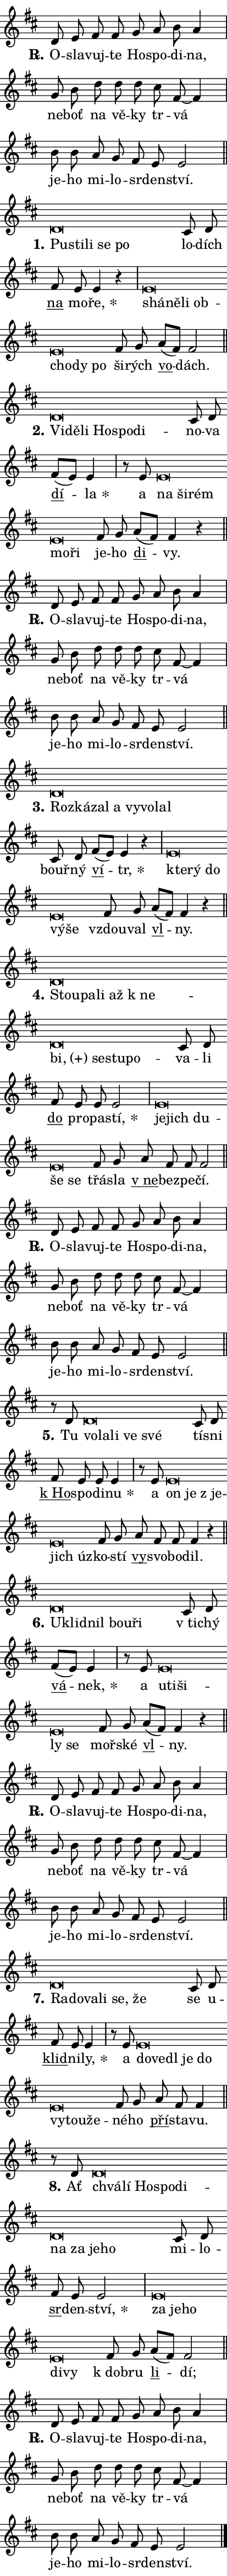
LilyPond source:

\version "2.22.1"
\header { tagline = "" }
\paper {
  indent = 0\cm
  top-margin = 0\cm
  right-margin = 0\cm
  bottom-margin = 0\cm
  left-margin = 0\cm
  paper-width = 7\cm
  page-breaking = #ly:one-page-breaking
  system-system-spacing.basic-distance = #11
  score-system-spacing.basic-distance = #11
  ragged-last = ##f
}


%% Author: Thomas Morley
%% https://lists.gnu.org/archive/html/lilypond-user/2020-05/msg00002.html
#(define (line-position grob)
"Returns position of @var[grob} in current system:
   @code{'start}, if at first time-step
   @code{'end}, if at last time-step
   @code{'middle} otherwise
"
  (let* ((col (ly:item-get-column grob))
         (ln (ly:grob-object col 'left-neighbor))
         (rn (ly:grob-object col 'right-neighbor))
         (col-to-check-left (if (ly:grob? ln) ln col))
         (col-to-check-right (if (ly:grob? rn) rn col))
         (break-dir-left
           (and
             (ly:grob-property col-to-check-left 'non-musical #f)
             (ly:item-break-dir col-to-check-left)))
         (break-dir-right
           (and
             (ly:grob-property col-to-check-right 'non-musical #f)
             (ly:item-break-dir col-to-check-right))))
        (cond ((eqv? 1 break-dir-left) 'start)
              ((eqv? -1 break-dir-right) 'end)
              (else 'middle))))

#(define (tranparent-at-line-position vctor)
  (lambda (grob)
  "Relying on @code{line-position} select the relevant enry from @var{vctor}.
Used to determine transparency,"
    (case (line-position grob)
      ((end) (not (vector-ref vctor 0)))
      ((middle) (not (vector-ref vctor 1)))
      ((start) (not (vector-ref vctor 2))))))

noteHeadBreakVisibility =
#(define-music-function (break-visibility)(vector?)
"Makes @code{NoteHead}s transparent relying on @var{break-visibility}"
#{
  \override NoteHead.transparent =
    #(tranparent-at-line-position break-visibility)
#})

#(define delete-ledgers-for-transparent-note-heads
  (lambda (grob)
    "Reads whether a @code{NoteHead} is transparent.
If so this @code{NoteHead} is removed from @code{'note-heads} from
@var{grob}, which is supposed to be @code{LedgerLineSpanner}.
As a result ledgers are not printed for this @code{NoteHead}"
    (let* ((nhds-array (ly:grob-object grob 'note-heads))
           (nhds-list
             (if (ly:grob-array? nhds-array)
                 (ly:grob-array->list nhds-array)
                 '()))
           ;; Relies on the transparent-property being done before
           ;; Staff.LedgerLineSpanner.after-line-breaking is executed.
           ;; This is fragile ...
           (to-keep
             (remove
               (lambda (nhd)
                 (ly:grob-property nhd 'transparent #f))
               nhds-list)))
      ;; TODO find a better method to iterate over grob-arrays, similiar
      ;; to filter/remove etc for lists
      ;; For now rebuilt from scratch
      (set! (ly:grob-object grob 'note-heads)  '())
      (for-each
        (lambda (nhd)
          (ly:pointer-group-interface::add-grob grob 'note-heads nhd))
        to-keep))))

hideNotes = {
  \noteHeadBreakVisibility #begin-of-line-visible
}
unHideNotes = {
  \noteHeadBreakVisibility #all-visible
}

% work-around for resetting accidentals
% https://lilypond.org/doc/v2.23/Documentation/notation/displaying-rhythms#unmetered-music
cadenzaMeasure = {
  \cadenzaOff
  \partial 1024 s1024
  \cadenzaOn
}

#(define-markup-command (accent layout props text) (markup?)
  "Underline accented syllable"
  (interpret-markup layout props
    #{\markup \override #'(offset . 4.3) \underline { #text }#}))

responsum = \markup \concat {
  "R" \hspace #-1.05 \path #0.1 #'((moveto 0 0.07) (lineto 0.9 0.8)) \hspace #0.05 "."
}

\layout {
    \context {
        \Staff
        \remove "Time_signature_engraver"
        \override LedgerLineSpanner.after-line-breaking = #delete-ledgers-for-transparent-note-heads
    }
    \context {
        \Voice {
            \override NoteHead.output-attributes = #'((class . "notehead"))
            \override Hairpin.height = #0.55
        }
    }
    \context {
        \Lyrics {
            \override StanzaNumber.output-attributes = #'((class . "stanzanumber"))
            \override LyricSpace.minimum-distance = #0.9
            \override LyricText.font-name = #"TeX Gyre Schola"
            \override LyricText.font-size = 1
            \override StanzaNumber.font-name = #"TeX Gyre Schola Bold"
            \override StanzaNumber.font-size = 1
        }
    }
}

% magnetic-lyrics.ily
%
%   written by
%     Jean Abou Samra <jean@abou-samra.fr>
%     Werner Lemberg <wl@gnu.org>
%
%   adapted by
%     Jiri Hon <jiri.hon@gmail.com>
%
% Version 2022-Apr-15

% https://www.mail-archive.com/lilypond-user@gnu.org/msg149350.html

#(define (Left_hyphen_pointer_engraver context)
   "Collect syllable-hyphen-syllable occurrences in lyrics and store
them in properties.  This engraver only looks to the left.  For
example, if the lyrics input is @code{foo -- bar}, it does the
following.

@itemize @bullet
@item
Set the @code{text} property of the @code{LyricHyphen} grob between
@q{foo} and @q{bar} to @code{foo}.

@item
Set the @code{left-hyphen} property of the @code{LyricText} grob with
text @q{foo} to the @code{LyricHyphen} grob between @q{foo} and
@q{bar}.
@end itemize

Use this auxiliary engraver in combination with the
@code{lyric-@/text::@/apply-@/magnetic-@/offset!} hook."
   (let ((hyphen #f)
         (text #f))
     (make-engraver
      (acknowledgers
       ((lyric-syllable-interface engraver grob source-engraver)
        (set! text grob)))
      (end-acknowledgers
       ((lyric-hyphen-interface engraver grob source-engraver)
        ;(when (not (grob::has-interface grob 'lyric-space-interface))
          (set! hyphen grob)));)
      ((stop-translation-timestep engraver)
       (when (and text hyphen)
         (ly:grob-set-object! text 'left-hyphen hyphen))
       (set! text #f)
       (set! hyphen #f)))))

#(define (lyric-text::apply-magnetic-offset! grob)
   "If the space between two syllables is less than the value in
property @code{LyricText@/.details@/.squash-threshold}, move the right
syllable to the left so that it gets concatenated with the left
syllable.

Use this function as a hook for
@code{LyricText@/.after-@/line-@/breaking} if the
@code{Left_@/hyphen_@/pointer_@/engraver} is active."
   (let ((hyphen (ly:grob-object grob 'left-hyphen #f)))
     (when hyphen
       (let ((left-text (ly:spanner-bound hyphen LEFT)))
         (when (grob::has-interface left-text 'lyric-syllable-interface)
           (let* ((common (ly:grob-common-refpoint grob left-text X))
                  (this-x-ext (ly:grob-extent grob common X))
                  (left-x-ext
                   (begin
                     ;; Trigger magnetism for left-text.
                     (ly:grob-property left-text 'after-line-breaking)
                     (ly:grob-extent left-text common X)))
                  ;; `delta` is the gap width between two syllables.
                  (delta (- (interval-start this-x-ext)
                            (interval-end left-x-ext)))
                  (details (ly:grob-property grob 'details))
                  (threshold (assoc-get 'squash-threshold details 0.2)))
             (when (< delta threshold)
               (let* (;; We have to manipulate the input text so that
                      ;; ligatures crossing syllable boundaries are not
                      ;; disabled.  For languages based on the Latin
                      ;; script this is essentially a beautification.
                      ;; However, for non-Western scripts it can be a
                      ;; necessity.
                      (lt (ly:grob-property left-text 'text))
                      (rt (ly:grob-property grob 'text))
                      (is-space (grob::has-interface hyphen 'lyric-space-interface))
                      (space (if is-space " " ""))
                      (space-markup (grob-interpret-markup grob " "))
                      (space-size (interval-length (ly:stencil-extent space-markup X)))
                      (extra-delta (if is-space space-size 0))
                      ;; Append new syllable.
                      (ltrt-space (if (and (string? lt) (string? rt))
                                (string-append lt space rt)
                                (make-concat-markup (list lt space rt))))
                      ;; Right-align `ltrt` to the right side.
                      (ltrt-space-markup (grob-interpret-markup
                               grob
                               (make-translate-markup
                                (cons (interval-length this-x-ext) 0)
                                (make-right-align-markup ltrt-space)))))
                 (begin
                   ;; Don't print `left-text`.
                   (ly:grob-set-property! left-text 'stencil #f)
                   ;; Set text and stencil (which holds all collected
                   ;; syllables so far) and shift it to the left.
                   (ly:grob-set-property! grob 'text ltrt-space)
                   (ly:grob-set-property! grob 'stencil ltrt-space-markup)
                   (ly:grob-translate-axis! grob (- (- delta extra-delta)) X))))))))))


#(define (lyric-hyphen::displace-bounds-first grob)
   ;; Make very sure this callback isn't triggered too early.
   (let ((left (ly:spanner-bound grob LEFT))
         (right (ly:spanner-bound grob RIGHT)))
     (ly:grob-property left 'after-line-breaking)
     (ly:grob-property right 'after-line-breaking)
     (ly:lyric-hyphen::print grob)))

squashThreshold = #0.4

\layout {
  \context {
    \Lyrics
    \consists #Left_hyphen_pointer_engraver
    \override LyricText.after-line-breaking =
      #lyric-text::apply-magnetic-offset!
    \override LyricHyphen.stencil = #lyric-hyphen::displace-bounds-first
    \override LyricText.details.squash-threshold = \squashThreshold
    \override LyricHyphen.minimum-distance = 0
    \override LyricHyphen.minimum-length = \squashThreshold
  }
}

squash = \override LyricText.details.squash-threshold = 9999
unSquash = \override LyricText.details.squash-threshold = \squashThreshold

left = \override LyricText.self-alignment-X = #LEFT
unLeft = \revert LyricText.self-alignment-X

starOffset = #(lambda (grob) 
                (let ((x_offset (ly:self-alignment-interface::aligned-on-x-parent grob)))
                  (if (= x_offset 0) 0 (+ x_offset 1.2))))

star = #(define-music-function (syllable)(string?)
"Append star separator at the end of a syllable"
#{
  \once \override LyricText.X-offset = #starOffset
  \lyricmode { \markup {
    #syllable
    \override #'((font-name . "TeX Gyre Schola Bold")) \hspace #0.2 \lower #0.65 \larger "*"
  } }
#})

starAccent = #(define-music-function (syllable)(string?)
"Append star separator at the end of a syllable and make accent"
#{
  \once \override LyricText.X-offset = #starOffset
  \lyricmode { \markup {
    \accent #syllable
    \override #'((font-name . "TeX Gyre Schola Bold")) \hspace #0.2 \lower #0.65 \larger "*"
  } }
#})

breath = #(define-music-function (syllable)(string?)
"Append breathing indicator at the end of a syllable"
#{
  \lyricmode { \markup { #syllable "+" } }
#})

optionalBreath = #(define-music-function (syllable)(string?)
"Append optional breathing indicator at the end of a syllable"
#{
  \lyricmode { \markup { #syllable "(+)" } }
#})


\score {
    <<
        \new Voice = "melody" { \cadenzaOn \key d \major \relative { d'8 e fis fis g a b a4 \cadenzaMeasure \bar "|" g8 b d d d \bar "" cis fis,~ fis4 \cadenzaMeasure \bar "|" b8 b a g fis e e2 \cadenzaMeasure \bar "||" \break }
\relative { d'\breve*1/16 \hideNotes \breve*1/16 \bar "" \breve*1/16 \bar "" \breve*1/16 \breve*1/16 \bar "" \unHideNotes cis8 d \bar "" fis e e4 r \cadenzaMeasure \bar "|" e\breve*1/16 \hideNotes \breve*1/16 \bar "" \breve*1/16 \bar "" \breve*1/16 \bar "" \breve*1/16 \bar "" \breve*1/16 \breve*1/16 \bar "" \unHideNotes fis8 g \bar "" a[( fis)] fis2 \cadenzaMeasure \bar "||" \break }
\relative { d'\breve*1/16 \hideNotes \breve*1/16 \bar "" \breve*1/16 \bar "" \breve*1/16 \bar "" \breve*1/16 \breve*1/16 \bar "" \unHideNotes cis8 d \bar "" fis[( e)] e4 \cadenzaMeasure \bar "|" r8 e8 e\breve*1/16 \hideNotes \breve*1/16 \bar "" \breve*1/16 \bar "" \breve*1/16 \breve*1/16 \bar "" \unHideNotes fis8 g \bar "" a[( fis)] fis4 r \cadenzaMeasure \bar "||" \break }
\relative { d'8 e fis fis g a b a4 \cadenzaMeasure \bar "|" g8 b d d d \bar "" cis fis,~ fis4 \cadenzaMeasure \bar "|" b8 b a g fis e e2 \cadenzaMeasure \bar "||" \break }
\relative { d'\breve*1/16 \hideNotes \breve*1/16 \bar "" \breve*1/16 \bar "" \breve*1/16 \bar "" \breve*1/16 \bar "" \breve*1/16 \breve*1/16 \bar "" \unHideNotes cis8 d \bar "" fis[( e)] e4 r \cadenzaMeasure \bar "|" e\breve*1/16 \hideNotes \breve*1/16 \bar "" \breve*1/16 \bar "" \breve*1/16 \breve*1/16 \bar "" \unHideNotes fis8 g \bar "" a[( fis)] fis4 r \cadenzaMeasure \bar "||" \break }
\relative { d'\breve*1/16 \hideNotes \breve*1/16 \bar "" \breve*1/16 \bar "" \breve*1/16 \bar "" \breve*1/16 \bar "" \breve*1/16 \bar "" \breve*1/16 \bar "" \breve*1/16 \breve*1/16 \bar "" \unHideNotes cis8 d \bar "" fis e e e2 \cadenzaMeasure \bar "|" e\breve*1/16 \hideNotes \breve*1/16 \bar "" \breve*1/16 \bar "" \breve*1/16 \breve*1/16 \bar "" \unHideNotes fis8 g \bar "" a fis fis fis2 \cadenzaMeasure \bar "||" \break }
\relative { d'8 e fis fis g a b a4 \cadenzaMeasure \bar "|" g8 b d d d \bar "" cis fis,~ fis4 \cadenzaMeasure \bar "|" b8 b a g fis e e2 \cadenzaMeasure \bar "||" \break }
\relative { r8 d'8 d\breve*1/16 \hideNotes \breve*1/16 \bar "" \breve*1/16 \bar "" \breve*1/16 \breve*1/16 \bar "" \unHideNotes cis8 d \bar "" fis e e e4 \cadenzaMeasure \bar "|" r8 e e\breve*1/16 \hideNotes \breve*1/16 \bar "" \breve*1/16 \bar "" \breve*1/16 \breve*1/16 \bar "" \unHideNotes fis8 g \bar "" a fis fis fis4 r \cadenzaMeasure \bar "||" \break }
\relative { d'\breve*1/16 \hideNotes \breve*1/16 \bar "" \breve*1/16 \bar "" \breve*1/16 \breve*1/16 \bar "" \unHideNotes cis8 d \bar "" fis[( e)] e4 \cadenzaMeasure \bar "|" r8 e8 e\breve*1/16 \hideNotes \breve*1/16 \bar "" \breve*1/16 \bar "" \breve*1/16 \breve*1/16 \bar "" \unHideNotes fis8 g \bar "" a[( fis)] fis4 r \cadenzaMeasure \bar "||" \break }
\relative { d'8 e fis fis g a b a4 \cadenzaMeasure \bar "|" g8 b d d d \bar "" cis fis,~ fis4 \cadenzaMeasure \bar "|" b8 b a g fis e e2 \cadenzaMeasure \bar "||" \break }
\relative { d'\breve*1/16 \hideNotes \breve*1/16 \bar "" \breve*1/16 \bar "" \breve*1/16 \bar "" \breve*1/16 \breve*1/16 \bar "" \unHideNotes cis8 d \bar "" fis e e4 \cadenzaMeasure \bar "|" r8 e8 e\breve*1/16 \hideNotes \breve*1/16 \bar "" \breve*1/16 \bar "" \breve*1/16 \bar "" \breve*1/16 \bar "" \breve*1/16 \bar "" \breve*1/16 \breve*1/16 \bar "" \unHideNotes fis8 g \bar "" a fis fis4 \cadenzaMeasure \bar "||" \break }
\relative { r8 d'8 d\breve*1/16 \hideNotes \breve*1/16 \bar "" \breve*1/16 \bar "" \breve*1/16 \bar "" \breve*1/16 \bar "" \breve*1/16 \bar "" \breve*1/16 \bar "" \breve*1/16 \breve*1/16 \bar "" \unHideNotes cis8 d \bar "" fis e e2 \cadenzaMeasure \bar "|" e\breve*1/16 \hideNotes \breve*1/16 \bar "" \breve*1/16 \bar "" \breve*1/16 \breve*1/16 \bar "" \unHideNotes fis8 g \bar "" a[( fis)] fis2 \cadenzaMeasure \bar "||" \break }
\relative { d'8 e fis fis g a b a4 \cadenzaMeasure \bar "|" g8 b d d d \bar "" cis fis,~ fis4 \cadenzaMeasure \bar "|" b8 b a g fis e e2 \cadenzaMeasure \bar "||" \break } \bar "|." }
        \new Lyrics \lyricsto "melody" { \lyricmode { \set stanza = \responsum
O -- sla -- vuj -- te Ho -- spo -- di -- na, ne -- boť na vě -- ky tr -- vá je -- ho mi -- lo -- sr -- den -- ství.
\set stanza = "1."
\left Pu -- \squash sti -- li se po \unLeft \unSquash lo -- dích \markup \accent na mo -- \star ře, \left shá -- \squash ně -- li ob -- cho -- dy po \unLeft \unSquash ši -- rých \markup \accent vo -- dách.
\set stanza = "2."
\left Vi -- \squash dě -- li Ho -- spo -- di -- \unLeft \unSquash no -- va \markup \accent dí -- \star la a \left na \squash ši -- rém mo -- ři \unLeft \unSquash je -- ho \markup \accent di -- vy.
\set stanza = \responsum
O -- sla -- vuj -- te Ho -- spo -- di -- na, ne -- boť na vě -- ky tr -- vá je -- ho mi -- lo -- sr -- den -- ství.
\set stanza = "3."
\left Roz -- \squash ká -- zal a vy -- vo -- lal \unLeft \unSquash bouř -- ný \markup \accent ví -- \star tr, \left kte -- \squash rý do vý -- še \unLeft \unSquash vzdou -- val \markup \accent vl -- ny.
\set stanza = "4."
\left Stou -- \squash pa -- li až "k ne" -- \optionalBreath bi, se -- stu -- po -- \unLeft \unSquash va -- li \markup \accent do pro -- pa -- \star stí, \left je -- \squash jich du -- še se \unLeft \unSquash třá -- sla \markup \accent "v ne" -- bez -- pe -- čí.
\set stanza = \responsum
O -- sla -- vuj -- te Ho -- spo -- di -- na, ne -- boť na vě -- ky tr -- vá je -- ho mi -- lo -- sr -- den -- ství.
\set stanza = "5."
Tu \left vo -- \squash la -- li ve své \unLeft \unSquash tí -- sni \markup \accent "k Ho" -- spo -- di -- \star nu a \left on \squash je "z je" -- jich úz -- \unLeft \unSquash ko -- stí \markup \accent vy -- svo -- bo -- dil.
\set stanza = "6."
\left U -- \squash klid -- nil bou -- ři \unLeft \unSquash "v ti" -- chý \markup \accent vá -- \star nek, a \left u -- \squash ti -- ši -- ly se \unLeft \unSquash moř -- ské \markup \accent vl -- ny.
\set stanza = \responsum
O -- sla -- vuj -- te Ho -- spo -- di -- na, ne -- boť na vě -- ky tr -- vá je -- ho mi -- lo -- sr -- den -- ství.
\set stanza = "7."
\left Ra -- \squash do -- va -- li se, že \unLeft \unSquash se u -- \markup \accent klid -- ni -- \star ly, a \left do -- \squash ve -- dl je do vy -- tou -- že -- \unLeft \unSquash né -- ho \markup \accent pří -- sta -- vu.
\set stanza = "8."
Ať \left chvá -- \squash lí Ho -- spo -- di -- na za je -- ho \unLeft \unSquash mi -- lo -- \markup \accent sr -- den -- \star ství, \left za \squash je -- ho di -- vy \unLeft \unSquash "k dob" -- ru \markup \accent li -- dí;
\set stanza = \responsum
O -- sla -- vuj -- te Ho -- spo -- di -- na, ne -- boť na vě -- ky tr -- vá je -- ho mi -- lo -- sr -- den -- ství. } }
    >>
    \layout {}
}
